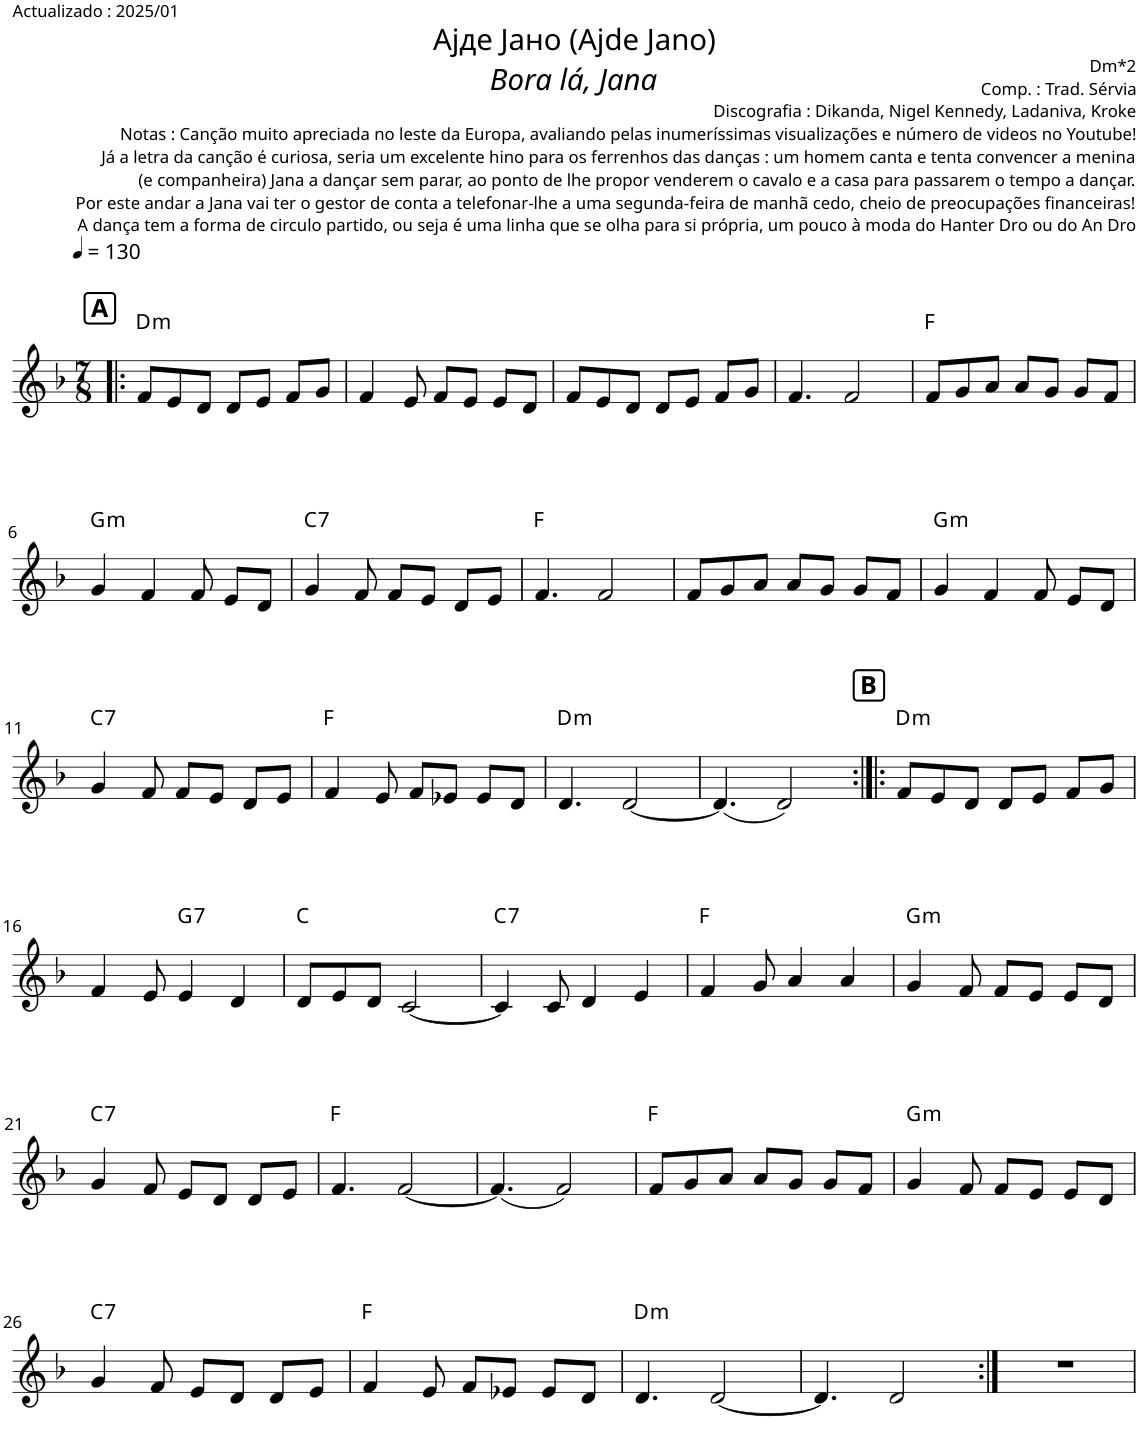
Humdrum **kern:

**kern	**harte
*part1	*part1
*staff1	*
*I"Piano	*
*I'Pno	*
*clefG2	*
*k[b-]	*
*M7/8	*
*MM130	*
!!LO:REH:place=s1:a:B:cj:fs=12:t=A
=1!|:	=1!|:
!	!LO:H:kt=m
8f/L	D:min
8e/	.
8d/J	.
8d/L	.
8e/J	.
8f/L	.
8g/J	.
=2	=2
4f/	.
8e/	.
8f/L	.
8e/J	.
8e/L	.
8d/J	.
=3	=3
8f/L	.
8e/	.
8d/J	.
8d/L	.
8e/J	.
8f/L	.
8g/J	.
=4	=4
4.f/	.
2f/	.
=5	=5
8f/L	F:maj
8g/	.
8a/J	.
8a/L	.
8g/J	.
8g/L	.
8f/J	.
!!LO:LB:g=z
=6	=6
!	!LO:H:kt=m
4g/	G:min
4f/	.
8f/	.
8e/L	.
8d/J	.
=7	=7
!	!LO:H:kt=7
4g/	C:7
8f/	.
8f/L	.
8e/J	.
8d/L	.
8e/J	.
=8	=8
4.f/	F:maj
2f/	.
=9	=9
8f/L	.
8g/	.
8a/J	.
8a/L	.
8g/J	.
8g/L	.
8f/J	.
=10	=10
!	!LO:H:kt=m
4g/	G:min
4f/	.
8f/	.
8e/L	.
8d/J	.
!!LO:LB:g=z
=11	=11
!	!LO:H:kt=7
4g/	C:7
8f/	.
8f/L	.
8e/J	.
8d/L	.
8e/J	.
=12	=12
4f/	F:maj
8e/	.
8f/L	.
8e-X/J	.
8e-/L	.
8d/J	.
=13	=13
!	!LO:H:kt=m
4.d/	D:min
[2d/	.
=14	=14
(4.d/]	.
2d/)	.
!!LO:REH:place=s1:a:B:cj:fs=12:t=B
=15:|!|:	=15:|!|:
!	!LO:H:kt=m
8f/L	D:min
8e/	.
8d/J	.
8d/L	.
8e/J	.
8f/L	.
8g/J	.
!!LO:LB:g=z
=16	=16
4f/	.
8e/	.
!	!LO:H:kt=7
4e/	G:7
4d/	.
=17	=17
8d/L	C:maj
8e/	.
8d/J	.
[2c/	.
=18	=18
!	!LO:H:kt=7
4c/]	C:7
8c/	.
4d/	.
4e/	.
=19	=19
4f/	F:maj
8g/	.
4a/	.
4a/	.
=20	=20
!	!LO:H:kt=m
4g/	G:min
8f/	.
8f/L	.
8e/J	.
8e/L	.
8d/J	.
!!LO:LB:g=z
=21	=21
*k[b-]	*
!	!LO:H:kt=7
4g/	C:7
8f/	.
8e/L	.
8d/J	.
8d/L	.
8e/J	.
=22	=22
4.f/	F:maj
[2f/	.
=23	=23
(4.f/]	.
2f/)	.
=24	=24
8f/L	F:maj
8g/	.
8a/J	.
8a/L	.
8g/J	.
8g/L	.
8f/J	.
=25	=25
!	!LO:H:kt=m
4g/	G:min
8f/	.
8f/L	.
8e/J	.
8e/L	.
8d/J	.
!!LO:LB:g=z
=26	=26
!	!LO:H:kt=7
4g/	C:7
8f/	.
8e/L	.
8d/J	.
8d/L	.
8e/J	.
=27	=27
4f/	F:maj
8e/	.
8f/L	.
8e-X/J	.
8e-/L	.
8d/J	.
=28	=28
!	!LO:H:kt=m
4.d/	D:min
[2d/	.
=29	=29
4.d/]	.
2d/	.
=30:|!	=30:|!
2..r	.
=	=
*-	*-
